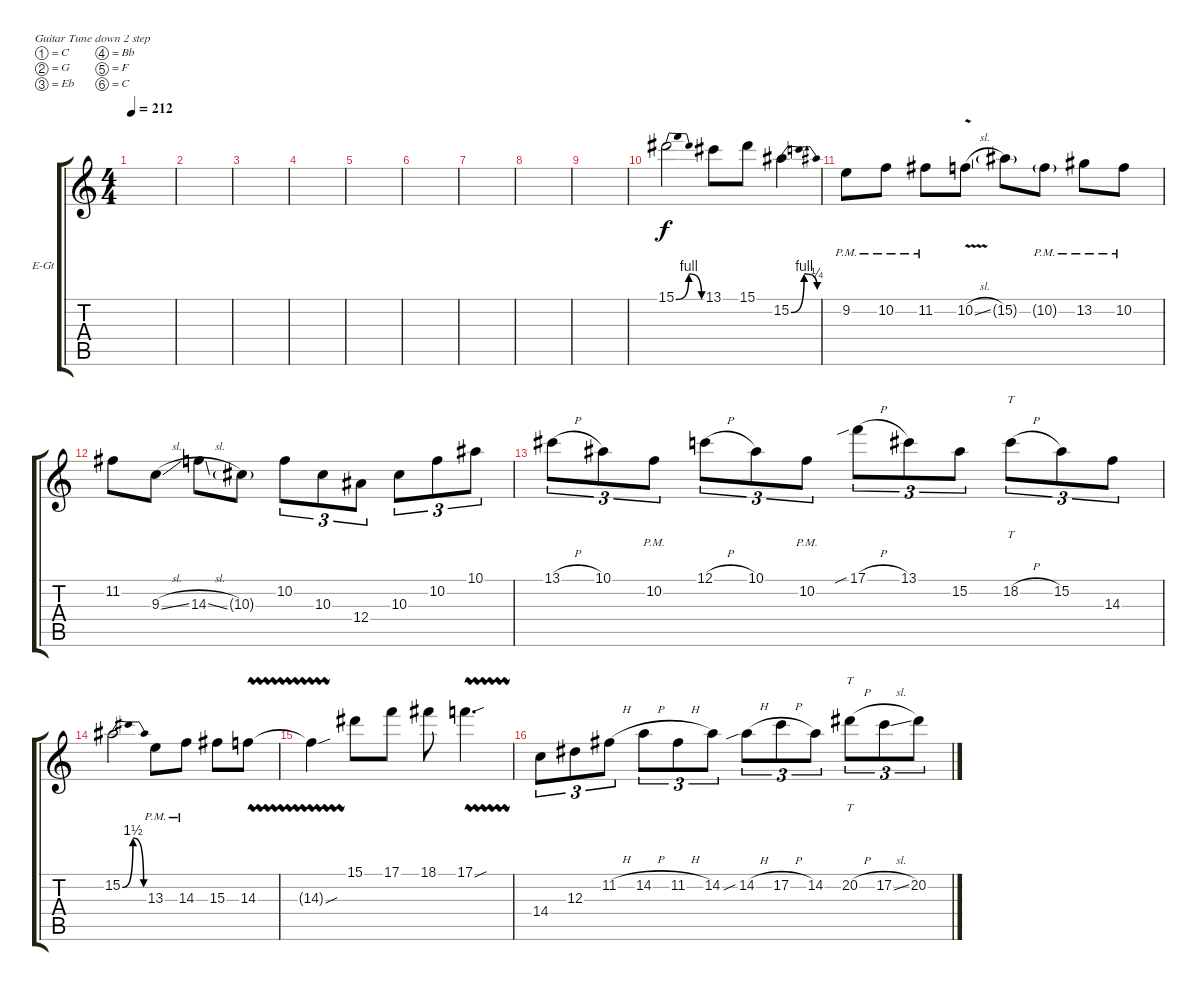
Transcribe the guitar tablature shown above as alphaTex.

\defaultSystemsLayout 4
\bracketExtendMode groupsimilarinstruments
\firstSystemTrackNameOrientation horizontal
\otherSystemsTrackNameOrientation horizontal
\track ("Solo" "E-Gt") {instrument overdrivenguitar}
\staff {score tabs}
\tuning (C4 G3 Eb3 Bb2 F2 C2)
\ts (4 4)
\tempo 212
\clef g2
\scale
0.333333
\ks c
|
\scale
0.333333 |
\scale
0.333333 |
\scale
0.333333 |
\scale
0.333333 |
\scale
0.333333 |
\scale
0.333333 |
\scale
0.333333 |
\scale
0.333333 |
\scale
0.333333 15.1{be (bendrelease 0 0 4.8 4 20.4 4 55.199999999999996 0)}.2 13.1.8 15.1.8 15.2{be (bendrelease 0 0 8.4 4 52.199999999999996 4 57.599999999999994 1)}.4 |
\scale
0.333333 9.2{pm}.8 10.2{pm}.8 11.2{pm}.8 10.2{v sl}.8 15.2{g}.8 10.2{g pm}.8 13.2{pm}.8 10.2{pm}.8 |
\scale
0.333333 11.2.8 9.3{sl}.8 14.3{sl}.8 10.3{g}.8 10.2.8{tu (3 2)} 10.3.8{tu (3 2)} 12.4.8{tu (3 2)} 10.3.8{tu (3 2)} 10.2.8{tu (3 2)} 10.1.8{tu (3 2)} |
\scale
0.333333 13.1{h}.8{tu (3 2)} 10.1.8{tu (3 2)} 10.2{pm}.8{tu (3 2)} 12.1{h}.8{tu (3 2)} 10.1.8{tu (3 2)} 10.2{pm}.8{tu (3 2)} 17.1{sib h}.8{tu (3 2)} 13.1.8{tu (3 2)} 15.2.8{tu (3 2)} 18.2{h}.8{tt tu (3 2)} 15.2.8{tu (3 2)} 14.3.8{tu (3 2)} |
\scale
0.333333 15.2{be (bendrelease 0 0 7.199999999999999 6 7.199999999999999 6 49.8 0)}.2 13.3{pm}.8 14.3{pm}.8 15.3.8 14.3{vw}.8 |
\scale
0.333333 14.3{vw sou t}.4 15.1.8 17.1.8 18.1.8 17.1{vw sou}.4{d} |
\scale
0.333333 14.4.8{tu (3 2)} 12.3.8{tu (3 2)} 11.2{h}.8{tu (3 2)} 14.2{h}.8{tu (3 2)} 11.2{h}.8{tu (3 2)} 14.2.8{tu (3 2)} 14.2{sib h}.8{tu (3 2)} 17.2{h}.8{tu (3 2)} 14.2.8{tu (3 2)} 20.2{h}.8{tt tu (3 2)} 17.2{sl}.8{tu (3 2)} 20.2.8{tu (3 2)}
